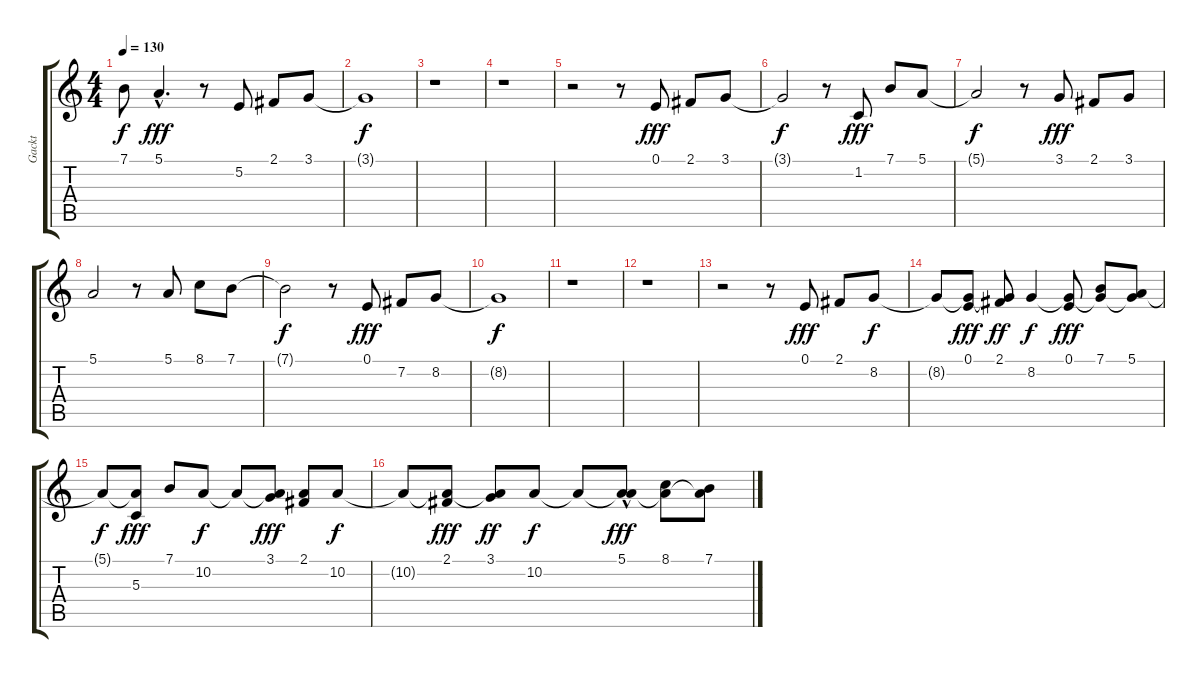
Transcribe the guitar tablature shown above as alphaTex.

\track ("Gackt" "Gackt") {instrument fiddle}
\staff {score tabs}
\tuning (E4 B3 G3 D3 A2 E2) {hide}
\ts (4 4)
\tempo 130
\clef g2
\ks c
7.1{t}.8{dy f} 5.1{hac}.4{d dy fff} r.8 5.2.8 2.1.8 3.1.8 |
3.1{t}.1{dy f} |
r.1 |
r.1 |
r.2 r.8 0.1.8{dy fff volume 13} 2.1.8 3.1.8 |
3.1{t}.2{dy f} r.8 1.2.8{dy fff} 7.1.8 5.1.8 |
5.1{t}.2{dy f} r.8 3.1.8{dy fff} 2.1.8 3.1.8 |
5.1.2 r.8 5.1.8 8.1.8 7.1.8 |
7.1{t}.2{dy f} r.8 0.1.8{dy fff} 7.2.8 8.2.8 |
8.2{t}.1{dy f} |
r.1 |
r.1 |
r.2 r.8 0.1.8{dy fff} 2.1.8 8.2.8{dy f} |
8.2{t}.8 (0.1 8.2{t}).8{dy fff} (2.1 8.2{t}).8{dy ff} 8.2.4{dy f} (0.1 8.2{t}).8{dy fff} (7.1 8.2{t}).8 (5.1 8.2{t}).8 |
5.1{t}.8{dy f} (5.1{t} 5.3).8{dy fff} 7.1.8 10.2.8{dy f} 10.2{t}.8 (3.1 10.2{t}).8{dy fff} (2.1 10.2{t}).8 10.2.8{dy f} |
10.2{t}.8 (2.1 10.2{t}).8{dy fff} (3.1 10.2{t}).8{dy ff} 10.2.8{dy f} 10.2{t}.8 (5.1{hac} 10.2{t}).8{dy fff} (8.1 10.2{t}).8 (7.1 10.2{t}).8
